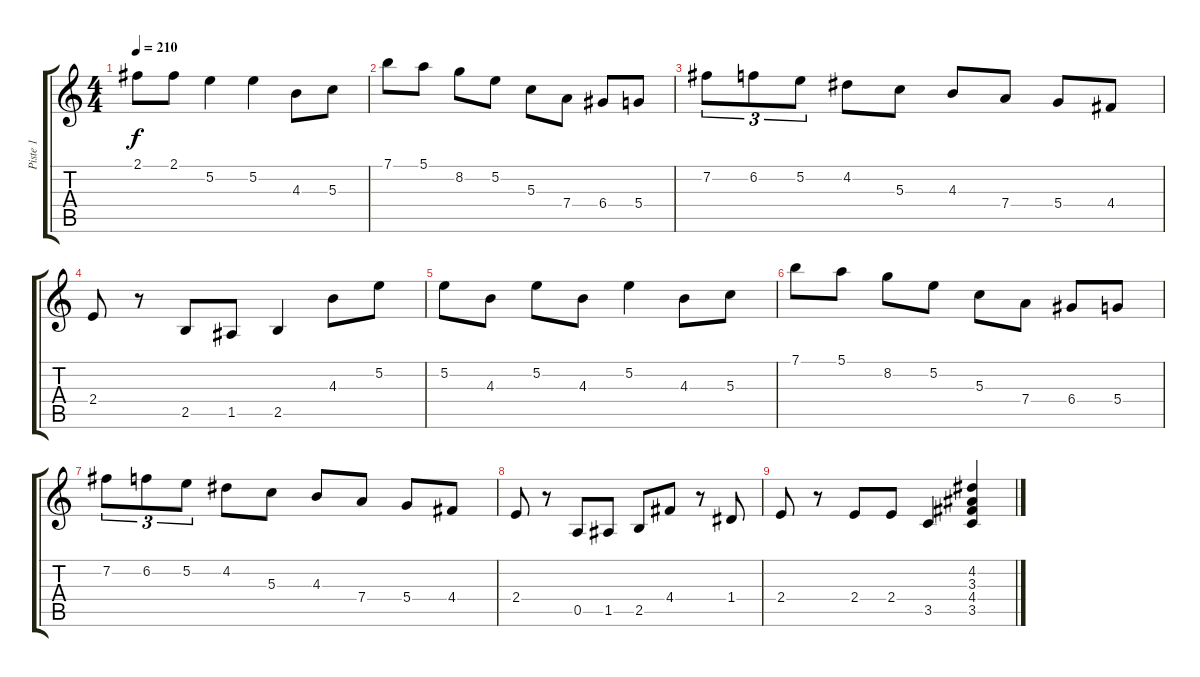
\track ("Piste 1" "Piste 1") {instrument acousticguitarsteel}
\staff {score tabs}
\tuning (E4 B3 G3 D3 A2 E2) {hide}
\ts (4 4)
\tempo 210
\clef g2
\ks c
2.1.8{dy f} 2.1.8 5.2.4 5.2.4 4.3.8 5.3.8 |
7.1.8 5.1.8 8.2.8 5.2.8 5.3.8 7.4.8 6.4.8 5.4.8 |
7.2.8{tu (3 2)} 6.2.8{tu (3 2)} 5.2.8{tu (3 2)} 4.2.8 5.3.8 4.3.8 7.4.8 5.4.8 4.4.8 |
2.4.8 r.8 2.5.8 1.5.8 2.5.4 4.3.8 5.2.8 |
5.2.8 4.3.8 5.2.8 4.3.8 5.2.4 4.3.8 5.3.8 |
7.1.8 5.1.8 8.2.8 5.2.8 5.3.8 7.4.8 6.4.8 5.4.8 |
7.2.8{tu (3 2)} 6.2.8{tu (3 2)} 5.2.8{tu (3 2)} 4.2.8 5.3.8 4.3.8 7.4.8 5.4.8 4.4.8 |
2.4.8 r.8 0.5.8 1.5.8 2.5.8 4.4.8 r.8 1.4.8 |
2.4.8 r.8 2.4.8 2.4.8 3.5.4 (4.2 3.3 4.4 3.5).4
